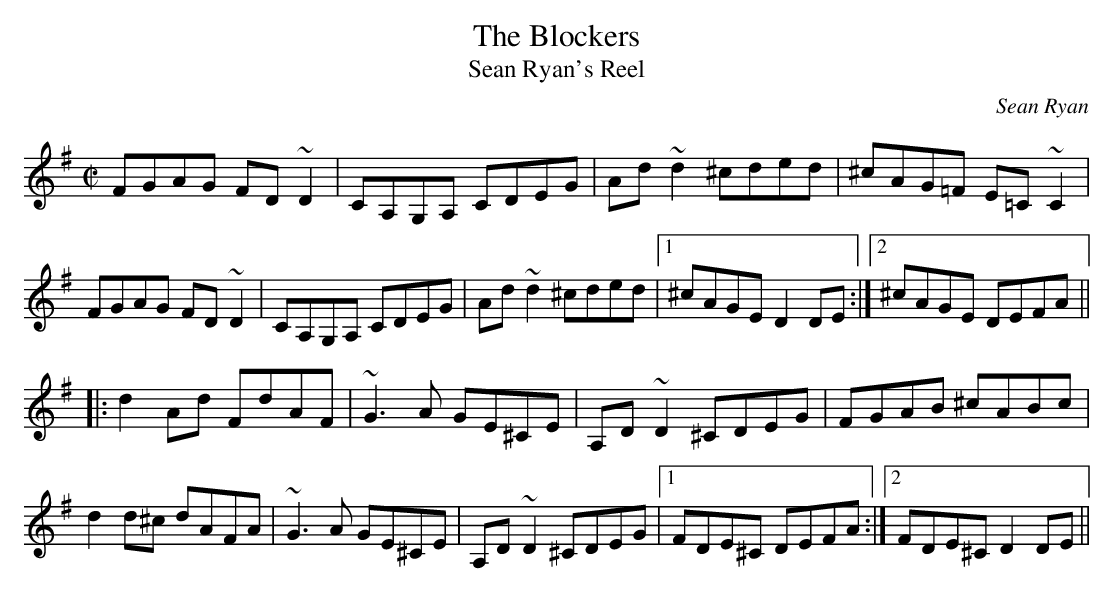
X:1
T:Blockers, The
T:Sean Ryan's Reel
C:Sean Ryan
M:C|
K:Dmix
FGAG FD~D2|CA,G,A, CDEG|Ad~d2 ^cded|^cAG=F E=C~C2|
FGAG FD~D2|CA,G,A, CDEG|Ad~d2 ^cded|1 ^cAGE D2DE:|2 ^cAGE DEFA||
|:d2Ad FdAF|~G3A GE^CE|A,D~D2 ^CDEG|FGAB ^cABc|
d2d^c dAFA|~G3A GE^CE|A,D~D2 ^CDEG|1 FDE^C DEFA:|2 FDE^C D2DE||
